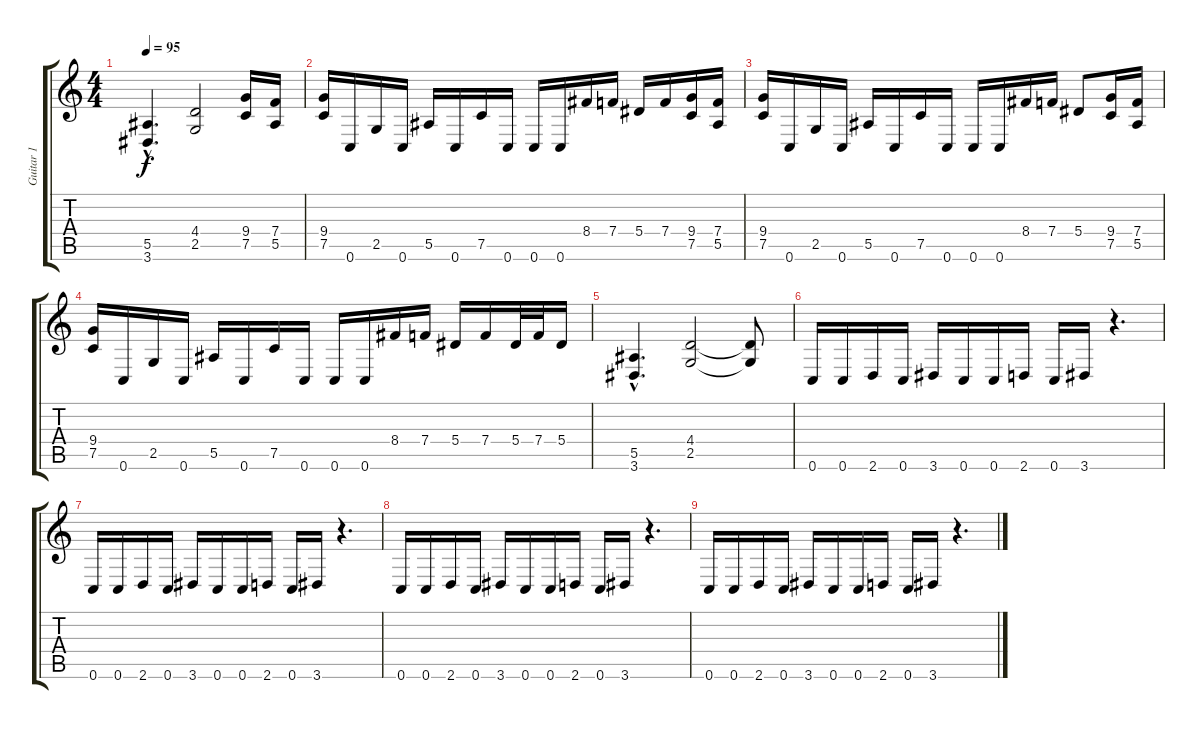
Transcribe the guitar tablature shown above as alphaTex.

\track ("Guitar 1" "Guitar 1") {instrument distortionguitar}
\staff {score tabs}
\tuning (C4 G3 Eb3 Bb2 F2 C2) {hide}
\ts (4 4)
\tempo 95
\clef g2
\ks c
(5.5{hac} 3.6{hac}).4{d dy f} (4.4 2.5).2 (9.4 7.5).16 (7.4 5.5).16 |
(9.4 7.5).16 0.6.16 2.5.16 0.6.16 5.5.16 0.6.16 7.5.16 0.6.16 0.6.16 0.6.16 8.4.16 7.4.16 5.4.16 7.4.16 (9.4 7.5).16 (7.4 5.5).16 |
(9.4 7.5).16 0.6.16 2.5.16 0.6.16 5.5.16 0.6.16 7.5.16 0.6.16 0.6.16 0.6.16 8.4.16 7.4.16 5.4.8 (9.4 7.5).16 (7.4 5.5).16 |
(9.4 7.5).16 0.6.16 2.5.16 0.6.16 5.5.16 0.6.16 7.5.16 0.6.16 0.6.16 0.6.16 8.4.16 7.4.16 5.4.16 7.4.16 5.4.32 7.4.32 5.4.16 |
(5.5{hac} 3.6{hac}).4{d} (4.4 2.5).2 (4.4{t} 2.5{t}).8 |
0.6.16 0.6.16 2.6.16 0.6.16 3.6.16 0.6.16 0.6.16 2.6.16 0.6.16 3.6.16 r.4{d} |
0.6.16 0.6.16 2.6.16 0.6.16 3.6.16 0.6.16 0.6.16 2.6.16 0.6.16 3.6.16 r.4{d} |
0.6.16 0.6.16 2.6.16 0.6.16 3.6.16 0.6.16 0.6.16 2.6.16 0.6.16 3.6.16 r.4{d} |
0.6.16 0.6.16 2.6.16 0.6.16 3.6.16 0.6.16 0.6.16 2.6.16 0.6.16 3.6.16 r.4{d}
